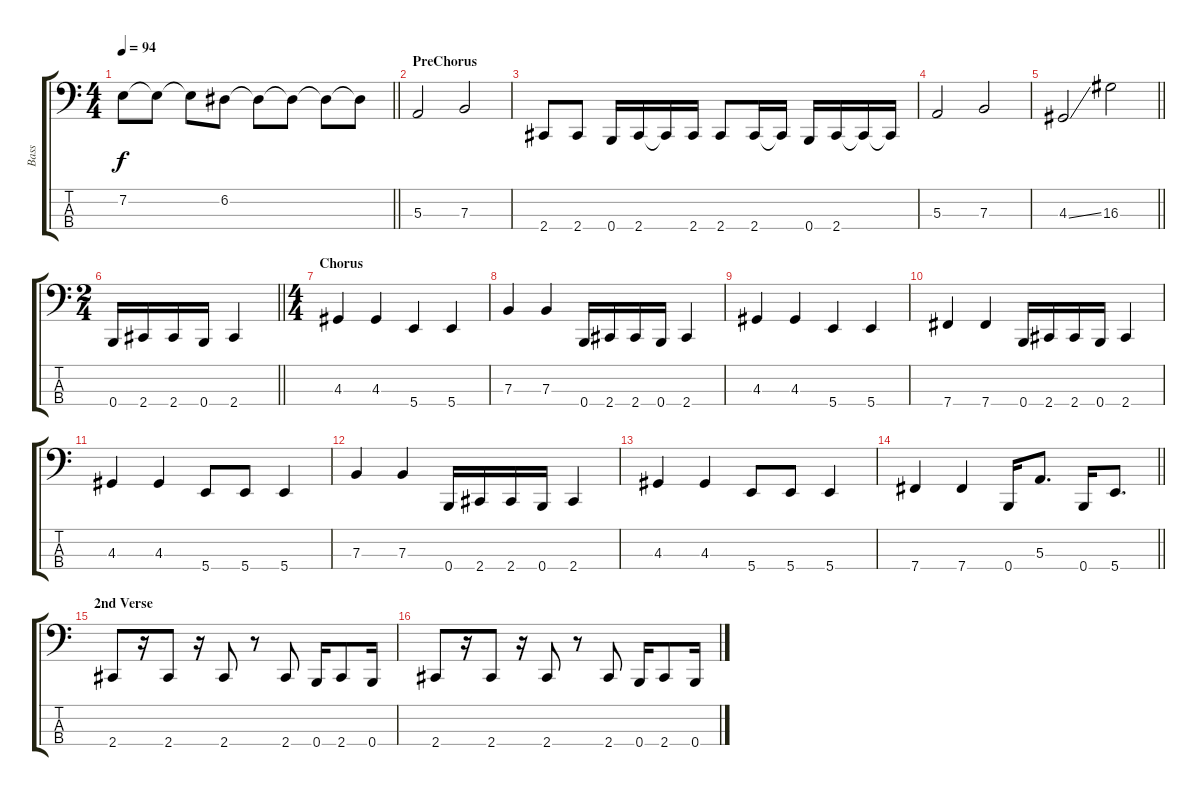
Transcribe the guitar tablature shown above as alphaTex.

\track ("Bass" "Bass") {instrument electricbasspick}
\staff {score tabs}
\tuning (D2 A1 E1 B0) {hide}
\ts (4 4)
\tempo 94
\clef f4
\barLineRight lightlight
\ks c
7.2.8{dy f} 7.2{t}.8 7.2{t}.8 6.2.8 6.2{t}.8 6.2{t}.8 6.2{t}.8 6.2{t}.8 |
\section ("" "PreChorus")
5.3.2 7.3.2 |
2.4.8 2.4.8 0.4.16 2.4.16 2.4{t}.16 2.4.16 2.4.8 2.4.16 2.4{t}.16 0.4.16 2.4.16 2.4{t}.16 2.4{t}.16 |
5.3.2 7.3.2 |
\barLineRight lightlight
4.3{ss}.2 16.3.2 |
\ts (2 4)
\barLineRight lightlight
0.4.16 2.4.16 2.4.16 0.4.16 2.4.4 |
\ts (4 4)
\section ("" "Chorus")
4.3.4 4.3.4 5.4.4 5.4.4 |
7.3.4 7.3.4 0.4.16 2.4.16 2.4.16 0.4.16 2.4.4 |
4.3.4 4.3.4 5.4.4 5.4.4 |
7.4.4 7.4.4 0.4.16 2.4.16 2.4.16 0.4.16 2.4.4 |
4.3.4 4.3.4 5.4.8 5.4.8 5.4.4 |
7.3.4 7.3.4 0.4.16 2.4.16 2.4.16 0.4.16 2.4.4 |
4.3.4 4.3.4 5.4.8 5.4.8 5.4.4 |
\barLineRight lightlight
7.4.4 7.4.4 0.4.16 5.3.8{d} 0.4.16 5.4.8{d} |
\section ("" "2nd Verse")
2.4.8 r.16 2.4.8 r.16 2.4.8 r.8 2.4.8 0.4.16 2.4.8 0.4.16 |
2.4.8 r.16 2.4.8 r.16 2.4.8 r.8 2.4.8 0.4.16 2.4.8 0.4.16
